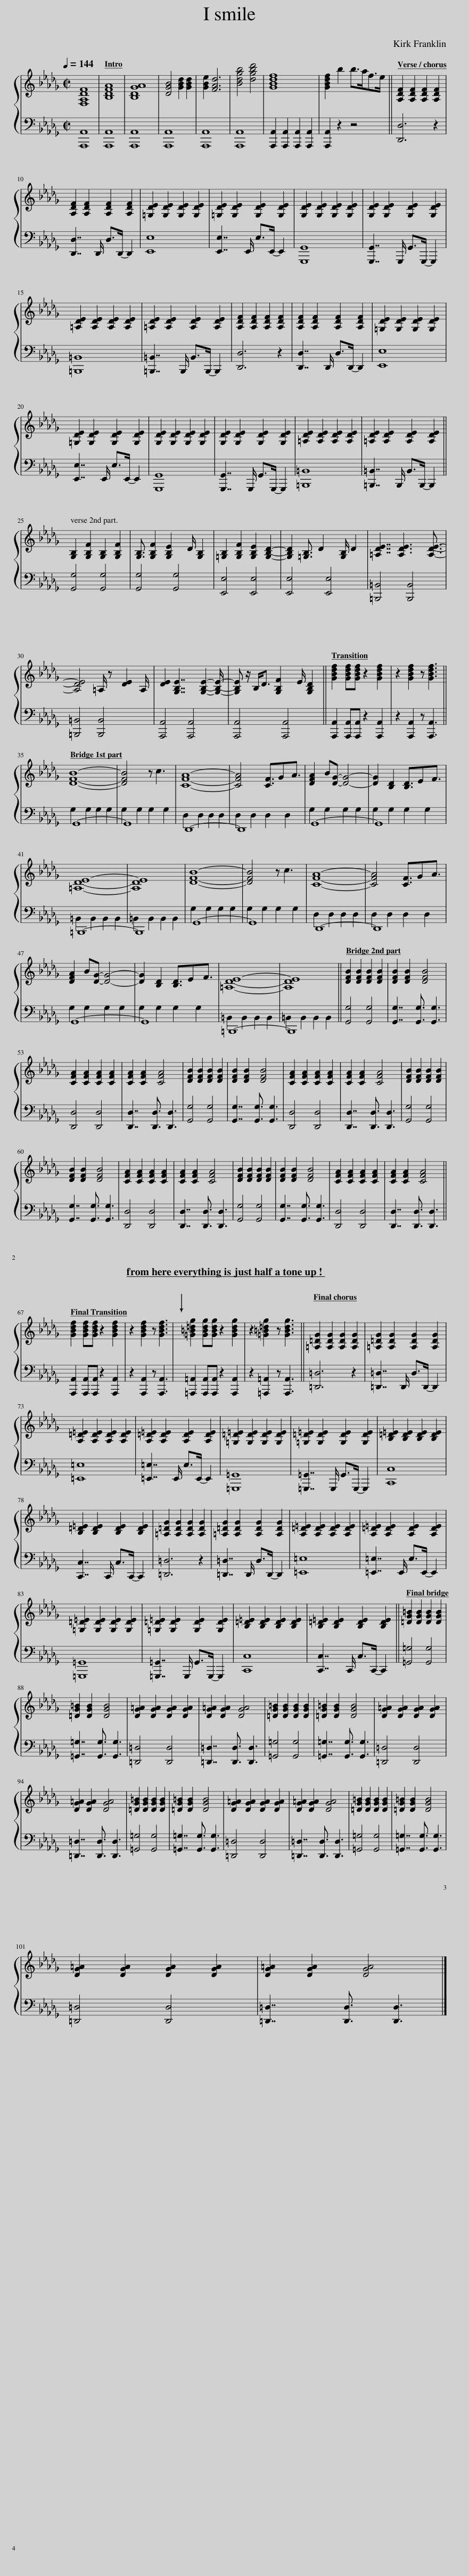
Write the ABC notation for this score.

X:1
%%score { 1 | ( 2 3 ) }
L:1/8
Q:1/4=144
M:2/2
I:linebreak $
K:Db
V:1 treble
V:2 bass
V:3 bass
V:1
 [F,A,DF]8 | [B,DFA]8 | [B,DGA]8 | [DGB]4 [GBd]2 [GBd]2 | [GBe]2 [FAd]6 | %5
 [Bdgb]4 [dgbd']4 | [GBdf]8 | [GBdf]2 b2 b>af>e || [A,DF]2 [A,DF]2 [A,DF]2 [A,DF]2 |$ [A,DF]2 [A,DF]2 [A,DF]2 [A,DF]2 | %10
 [=G,DE]2 [G,DE]2 [G,DE]2 [G,DE]2 | [=G,DE]2 [G,DE]2 [G,DE]2 [G,DE]2 | [G,DE]2 [G,DE]2 [G,DE]2 [G,DE]2 | [G,DE]2 [G,DE]2 [G,DE]2 [G,DE]2 |$ [=A,DE]2 [A,DE]2 [A,DE]2 [A,DE]2 | %15
 [=A,DE]2 [A,DE]2 [A,DE]2 [A,DE]2 | [A,DF]2 [A,DF]2 [A,DF]2 [A,DF]2 | [A,DF]2 [A,DF]2 [A,DF]2 [A,DF]2 | [=G,DE]2 [G,DE]2 [G,DE]2 [G,DE]2 |$ [=G,DE]2 [G,DE]2 [G,DE]2 [G,DE]2 | %20
 [G,DE]2 [G,DE]2 [G,DE]2 [G,DE]2 | [G,DE]2 [G,DE]2 [G,DE]2 [G,DE]2 | [=A,DE]2 [A,DE]2 [A,DE]2 [A,DE]2 | [=A,DE]2 [A,DE]2 [A,DE]2 [A,DE]2 ||$ [G,B,]2 [G,B,F]2 [G,B,]2 [G,B,F]2 | %25
 [G,B,]3/2 [G,B,F]2 [G,B,E]2 D/ [G,B,]2 | [=G,B,]2 [G,B,F]2 [G,B,E]2 [G,B,D]2- | [G,B,D]2 [=G,B,]3/2 D2 [G,B,]/ D2 | [=A,DE]7/2 [A,DE]3 [A,DE]3/2- |$ [A,DE]4 =A,/ z [DE]2 A,/ | %30
 [DE]2 [G,B,E]7/2 [G,B,E]2- [G,B,E]/- | [G,B,E] z/ B,<D [G,B,F]2 E/ [G,B,D]2 || [GBdf]2 [GBdf][GBdf] z2 [GBdf]2 | z2 [GBdf]2 z [GBdf]3 ||$ [DFB]8- | %35
 [DFB]4 z c3 | [CFA]8- | [CFA]4 [CF]3/2GA3/2 | [DFA]2 B[DG]- [DG]4- | [DG]2 [B,D]2 [B,D]3/2EF3/2 |$ %40
 [=A,DE]8- | [A,DE]8 | [DFB]8- | [DFB]4 z c3 | [CFA]8- | %45
 [CFA]4 [CF]3/2GA3/2 |$ [DFA]2 B[DG]- [DG]4- | [DG]2 [B,D]2 [B,D]3/2EF3/2 | [=A,DE]8- | [A,DE]8 || %50
 [DFB]2 [DFB]2 [DFB]2 [DFB]2 | [DFB]2 [DFB]2 [DFB]4 |$ [CFA]2 [CFA]2 [CFA]2 [CFA]2 | [CFA]2 [CFA]2 [CFA]4 | [DFB]2 [DFB]2 [DFB]2 [DFB]2 | %55
 [DFB]2 [DFB]2 [DFB]4 | [CFA]2 [CFA]2 [CFA]2 [CFA]2 | [CFA]2 [CFA]2 [CFA]4 | [DFB]2 [DFB]2 [DFB]2 [DFB]2 |$ [DFB]2 [DFB]2 [DFB]4 | %60
 [CFA]2 [CFA]2 [CFA]2 [CFA]2 | [CFA]2 [CFA]2 [CFA]4 | [DFB]2 [DFB]2 [DFB]2 [DFB]2 | [DFB]2 [DFB]2 [DFB]4 | [CFA]2 [CFA]2 [CFA]2 [CFA]2 | %65
 [CFA]2 [CFA]2 [CFA]4 ||$ [GBdf]2 [GBdf][GBdf] z2 [GBdf]2 | z2 [GBdf]2 z [GBdf]3 | !arpeggio![=G=B=dg]2 [GBdg][GBdg] z2 [GBdg]2 | z2 [=G=B=dg]2 z [GBdg]3 || %70
 [=A,=DG]2 [A,DG]2 [A,DG]2 [A,DG]2 | [=A,=DG]2 [A,DG]2 [A,DG]2 [A,DG]2 |$ [A,=D=E]2 [A,DE]2 [A,DE]2 [A,DE]2 | [A,=D=E]2 [A,DE]2 [A,DE]2 [A,DE]2 | [=G,=D=E]2 [G,DE]2 [G,DE]2 [G,DE]2 | %75
 [=G,=D=E]2 [G,DE]2 [G,DE]2 [G,DE]2 | [B,=D=E]2 [B,DE]2 [B,DE]2 [B,DE]2 |$ [B,=D=E]2 [B,DE]2 [B,DE]2 [B,DE]2 | [=A,=DG]2 [A,DG]2 [A,DG]2 [A,DG]2 | [=A,=DG]2 [A,DG]2 [A,DG]2 [A,DG]2 | %80
 [A,=D=E]2 [A,DE]2 [A,DE]2 [A,DE]2 | [A,=D=E]2 [A,DE]2 [A,DE]2 [A,DE]2 |$ [=G,=D=E]2 [G,DE]2 [G,DE]2 [G,DE]2 | [=G,=D=E]2 [G,DE]2 [G,DE]2 [G,DE]2 | [B,=D=E]2 [B,DE]2 [B,DE]2 [B,DE]2 | %85
 [B,=D=E]2 [B,DE]2 [B,DE]2 [B,DE]2 || [=DG=B]2 [DGB]2 [DGB]2 [DGB]2 |$ [=DG=B]2 [DGB]2 [DGB]4 | [DG=A]2 [DGA]2 [DGA]2 [DGA]2 | [DG=A]2 [DGA]2 [DGA]4 | %90
 [=DG=B]2 [DGB]2 [DGB]2 [DGB]2 | [=DG=B]2 [DGB]2 [DGB]4 | [DG=A]2 [DGA]2 [DGA]2 [DGA]2 |$ [DG=A]2 [DGA]2 [DGA]4 | [=DG=B]2 [DGB]2 [DGB]2 [DGB]2 | %95
 [=DG=B]2 [DGB]2 [DGB]4 | [DG=A]2 [DGA]2 [DGA]2 [DGA]2 | [DG=A]2 [DGA]2 [DGA]4 | [=DG=B]2 [DGB]2 [DGB]2 [DGB]2 | [=DG=B]2 [DGB]2 [DGB]4 |$ %100
 [DG=A]2 [DGA]2 [DGA]2 [DGA]2 | [DG=A]2 [DGA]2 [DGA]4 |] %102
V:2
 [A,,,A,,]8 | [A,,,A,,]8 | [A,,,A,,]8 | [A,,,A,,]8 | [A,,,A,,]8 | %5
 [A,,,A,,]8 | [A,,,A,,]2 [A,,,A,,]2 [A,,,A,,]2 [A,,,A,,]2 | [A,,,A,,]2 z2 z4 || [D,,D,]6 z2 |$ [D,,D,]7/2 D,,/ D,>D,,- D,,2 | %10
 [E,,E,]8 | [E,,E,]7/2 E,,/ E,>E,,- E,,2 | [G,,,G,,]8 | [G,,,G,,]7/2 G,,,/ G,,>G,,,- G,,,2 |$ [=B,,,=B,,]8 | %15
 [=B,,,=B,,]7/2 B,,,/ B,,>B,,,- B,,,2 | [D,,D,]6 z2 | [D,,D,]7/2 D,,/ D,>D,,- D,,2 | [E,,E,]8 |$ [E,,E,]7/2 E,,/ E,>E,,- E,,2 | %20
 [G,,,G,,]8 | [G,,,G,,]7/2 G,,,/ G,,>G,,,- G,,,2 | [=B,,,=B,,]8 | [=B,,,=B,,]7/2 B,,,/ B,,>B,,,- B,,,2 ||$ [G,,G,]4 [G,,G,]4 | %25
 [G,,G,]4 [G,,G,]4 | [E,,E,]4 [E,,E,]4 | [E,,E,]4 [E,,E,]4 | [=B,,,=B,,]4 [B,,,B,,]4 |$ [=B,,,=B,,]4 [B,,,B,,]4 | %30
 [A,,,A,,]4 [A,,,A,,]4 | [A,,,A,,]4 [A,,,A,,]4 || [A,,,A,,]2 [A,,,A,,][A,,,A,,] z2 [A,,,A,,]2 | z2 [A,,,A,,]2 z [A,,,A,,]3 ||$ G,,8- | %35
 G,,8 | D,,8- | D,,8 | G,,8- | G,,8 |$ %40
 =B,,,8- | B,,,8 | G,,8- | G,,8 | D,,8- | %45
 D,,8 |$ G,,8- | G,,8 | =B,,,8- | B,,,8 || %50
 [G,,G,]4 [G,,G,]4 | [G,,G,]7/2 [G,,G,]3/2 [G,,G,]3 |$ [D,,D,]4 [D,,D,]4 | [D,,D,]7/2 [D,,D,]3/2 [D,,D,]3 | [G,,G,]4 [G,,G,]4 | %55
 [G,,G,]7/2 [G,,G,]3/2 [G,,G,]3 | [D,,D,]4 [D,,D,]4 | [D,,D,]7/2 [D,,D,]3/2 [D,,D,]3 | [G,,G,]4 [G,,G,]4 |$ [G,,G,]7/2 [G,,G,]3/2 [G,,G,]3 | %60
 [D,,D,]4 [D,,D,]4 | [D,,D,]7/2 [D,,D,]3/2 [D,,D,]3 | [G,,G,]4 [G,,G,]4 | [G,,G,]7/2 [G,,G,]3/2 [G,,G,]3 | [D,,D,]4 [D,,D,]4 | %65
 [D,,D,]7/2 [D,,D,]3/2 [D,,D,]3 ||$ [A,,,A,,]2 [A,,,A,,][A,,,A,,] z2 [A,,,A,,]2 | z2 [A,,,A,,]2 z [A,,,A,,]3 | [=A,,,=A,,]2 [A,,,A,,][A,,,A,,] z2 [A,,,A,,]2 | z2 [=A,,,=A,,]2 z [A,,,A,,]3 || %70
 [=D,,=D,]6 z2 | [=D,,=D,]7/2 D,,/ D,>D,,- D,,2 |$ [=E,,=E,]8 | [=E,,=E,]7/2 E,,/ E,>E,,- E,,2 | [=G,,,=G,,]8 | %75
 [=G,,,=G,,]7/2 G,,,/ G,,>G,,,- G,,,2 | [C,,C,]8 |$ [C,,C,]7/2 C,,/ C,>C,,- C,,2 | [=D,,=D,]6 z2 | [=D,,=D,]7/2 D,,/ D,>D,,- D,,2 | %80
 [=E,,=E,]8 | [=E,,=E,]7/2 E,,/ E,>E,,- E,,2 |$ [=G,,,=G,,]8 | [=G,,,=G,,]7/2 G,,,/ G,,>G,,,- G,,,2 | [C,,C,]8 | %85
 [C,,C,]7/2 C,,/ C,>C,,- C,,2 || [=G,,=G,]4 [G,,G,]4 |$ [=G,,=G,]7/2 [G,,G,]3/2 [G,,G,]3 | [=D,,=D,]4 [D,,D,]4 | [=D,,=D,]7/2 [D,,D,]3/2 [D,,D,]3 | %90
 [=G,,=G,]4 [G,,G,]4 | [=G,,=G,]7/2 [G,,G,]3/2 [G,,G,]3 | [=D,,=D,]4 [D,,D,]4 |$ [=D,,=D,]7/2 [D,,D,]3/2 [D,,D,]3 | [=G,,=G,]4 [G,,G,]4 | %95
 [=G,,=G,]7/2 [G,,G,]3/2 [G,,G,]3 | [=D,,=D,]4 [D,,D,]4 | [=D,,=D,]7/2 [D,,D,]3/2 [D,,D,]3 | [=G,,=G,]4 [G,,G,]4 | [=G,,=G,]7/2 [G,,G,]3/2 [G,,G,]3 |$ %100
 [=D,,=D,]4 [D,,D,]4 | [=D,,=D,]7/2 [D,,D,]3/2 [D,,D,]3 |] %102
V:3
 x8 | x8 | x8 | x8 | x8 | %5
 x8 | x8 | x8 || x8 |$ x8 | %10
 x8 | x8 | x8 | x8 |$ x8 | %15
 x8 | x8 | x8 | x8 |$ x8 | %20
 x8 | x8 | x8 | x8 ||$ x8 | %25
 x8 | x8 | x8 | x8 |$ x8 | %30
 x8 | x8 || x8 | x8 ||$ G,2 G,2 G,2 G,2 | %35
 G,2 G,2 G,2 G,2 | D,2 D,2 D,2 D,2 | D,2 D,2 D,2 D,2 | G,2 G,2 G,2 G,2 | G,2 G,2 G,2 G,2 |$ %40
 =B,,2 B,,2 B,,2 B,,2 | =B,,2 B,,2 B,,2 B,,2 | G,2 G,2 G,2 G,2 | G,2 G,2 G,2 G,2 | D,2 D,2 D,2 D,2 | %45
 D,2 D,2 D,2 D,2 |$ G,2 G,2 G,2 G,2 | G,2 G,2 G,2 G,2 | =B,,2 B,,2 B,,2 B,,2 | =B,,2 B,,2 B,,2 B,,2 || %50
 x8 | x8 |$ x8 | x8 | x8 | %55
 x8 | x8 | x8 | x8 |$ x8 | %60
 x8 | x8 | x8 | x8 | x8 | %65
 x8 ||$ x8 | x8 | x8 | x8 || %70
 x8 | x8 |$ x8 | x8 | x8 | %75
 x8 | x8 |$ x8 | x8 | x8 | %80
 x8 | x8 |$ x8 | x8 | x8 | %85
 x8 || x8 |$ x8 | x8 | x8 | %90
 x8 | x8 | x8 |$ x8 | x8 | %95
 x8 | x8 | x8 | x8 | x8 |$ %100
 x8 | x8 |] %102
